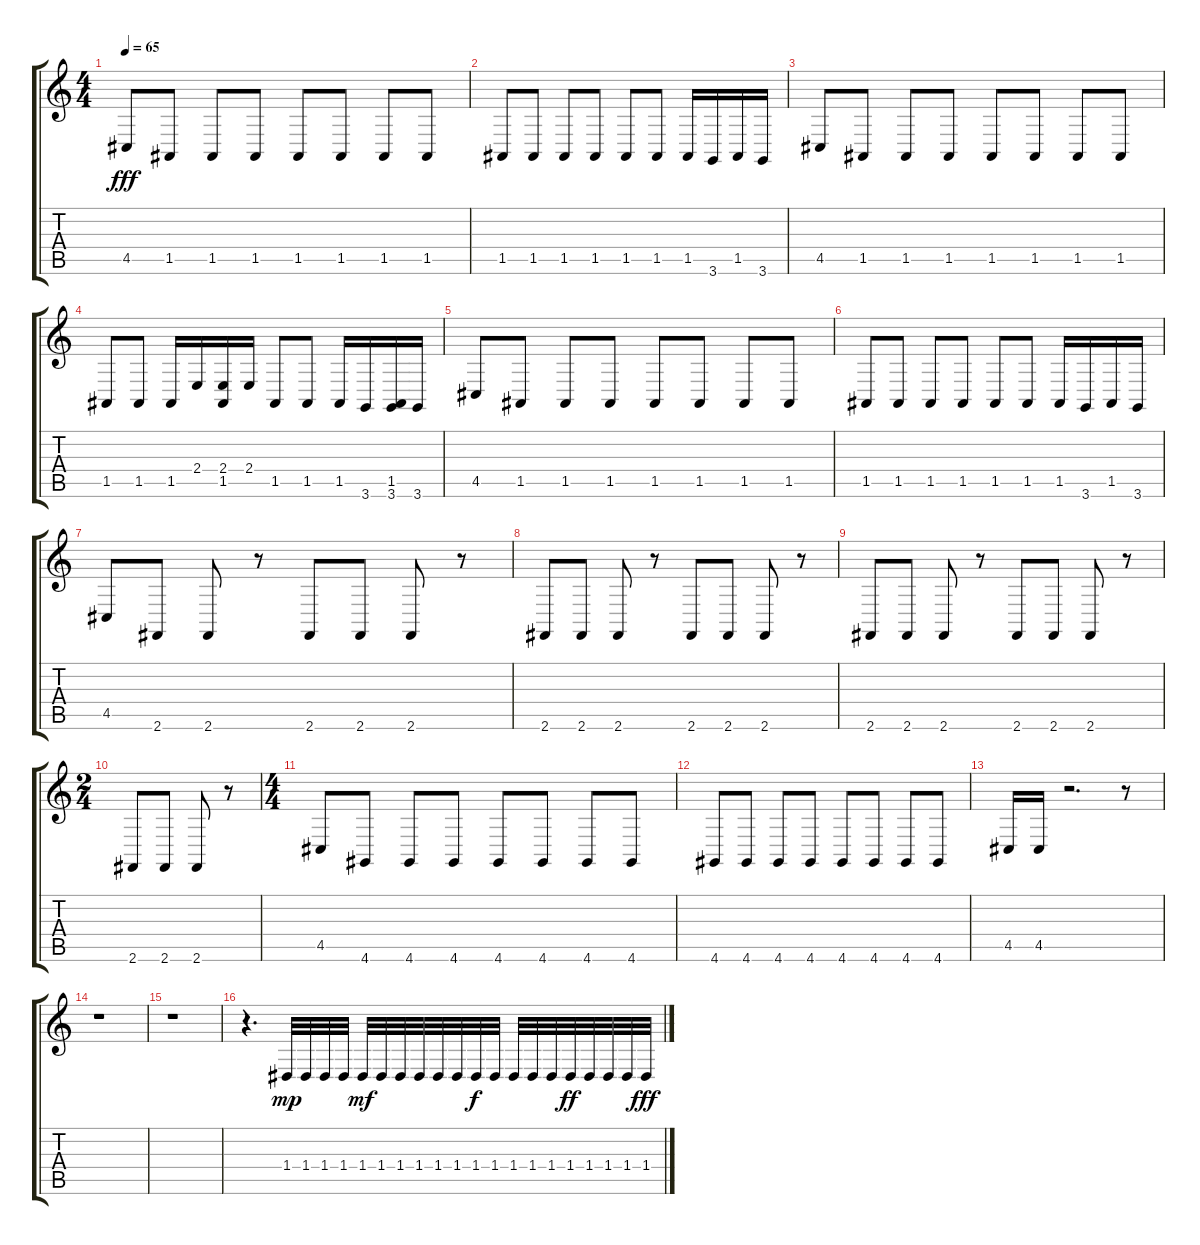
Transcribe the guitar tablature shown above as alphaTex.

\track "" {instrument acousticgrandpiano}
\staff {score tabs}
\tuning (E4 B3 G3 D3 A2 E2) {hide}
\ts (4 4)
\tempo 65
\clef g2
\ks c
4.5.8{dy fff} 1.5.8 1.5.8 1.5.8 1.5.8 1.5.8 1.5.8 1.5.8 |
1.5.8 1.5.8 1.5.8 1.5.8 1.5.8 1.5.8 1.5.16 3.6.16 1.5.16 3.6.16 |
4.5.8 1.5.8 1.5.8 1.5.8 1.5.8 1.5.8 1.5.8 1.5.8 |
1.5.8 1.5.8 1.5.16 2.4.16 (2.4 1.5).16 2.4.16 1.5.8 1.5.8 1.5.16 3.6.16 (1.5 3.6).16 3.6.16 |
4.5.8 1.5.8 1.5.8 1.5.8 1.5.8 1.5.8 1.5.8 1.5.8 |
1.5.8 1.5.8 1.5.8 1.5.8 1.5.8 1.5.8 1.5.16 3.6.16 1.5.16 3.6.16 |
4.5.8 2.6.8 2.6.8 r.8 2.6.8 2.6.8 2.6.8 r.8 |
2.6.8 2.6.8 2.6.8 r.8 2.6.8 2.6.8 2.6.8 r.8 |
2.6.8 2.6.8 2.6.8 r.8 2.6.8 2.6.8 2.6.8 r.8 |
\ts (2 4)
2.6.8 2.6.8 2.6.8 r.8 |
\ts (4 4)
4.5.8 4.6.8 4.6.8 4.6.8 4.6.8 4.6.8 4.6.8 4.6.8 |
4.6.8 4.6.8 4.6.8 4.6.8 4.6.8 4.6.8 4.6.8 4.6.8 |
4.5.16 4.5.16 r.2{d} r.8 |
r.1 |
r.1 |
r.4{d} 1.4.32{dy mp} 1.4.32 1.4.32 1.4.32 1.4.32{dy mf} 1.4.32 1.4.32 1.4.32 1.4.32 1.4.32 1.4.32{dy f} 1.4.32 1.4.32 1.4.32 1.4.32 1.4.32{dy ff} 1.4.32 1.4.32 1.4.32 1.4.32{dy fff}
